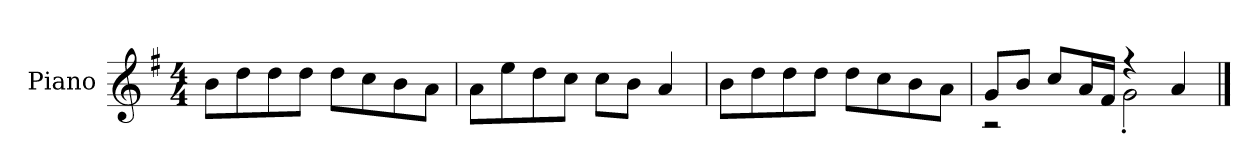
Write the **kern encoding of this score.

**kern
*part1
*staff1
*I"Piano
*I'P-no
*clefG2
*k[f#]
*M4/4
*MM90
=1
8b\L
8dd\
8dd\
8dd\J
8dd\L
8cc\
8b\
8a\J
=2
8a\L
8ee\
8dd\
8cc\J
8cc\L
8b\J
4a/
=3
8b\L
8dd\
8dd\
8dd\J
8dd\L
8cc\
8b\
8a\J
=4
*^
8g/L	2r
8b/J	.
8cc/L	.
16a/L	.
16f#/JJ	.
4r	2g'\
4a/	.
*v	*v
==
*-
